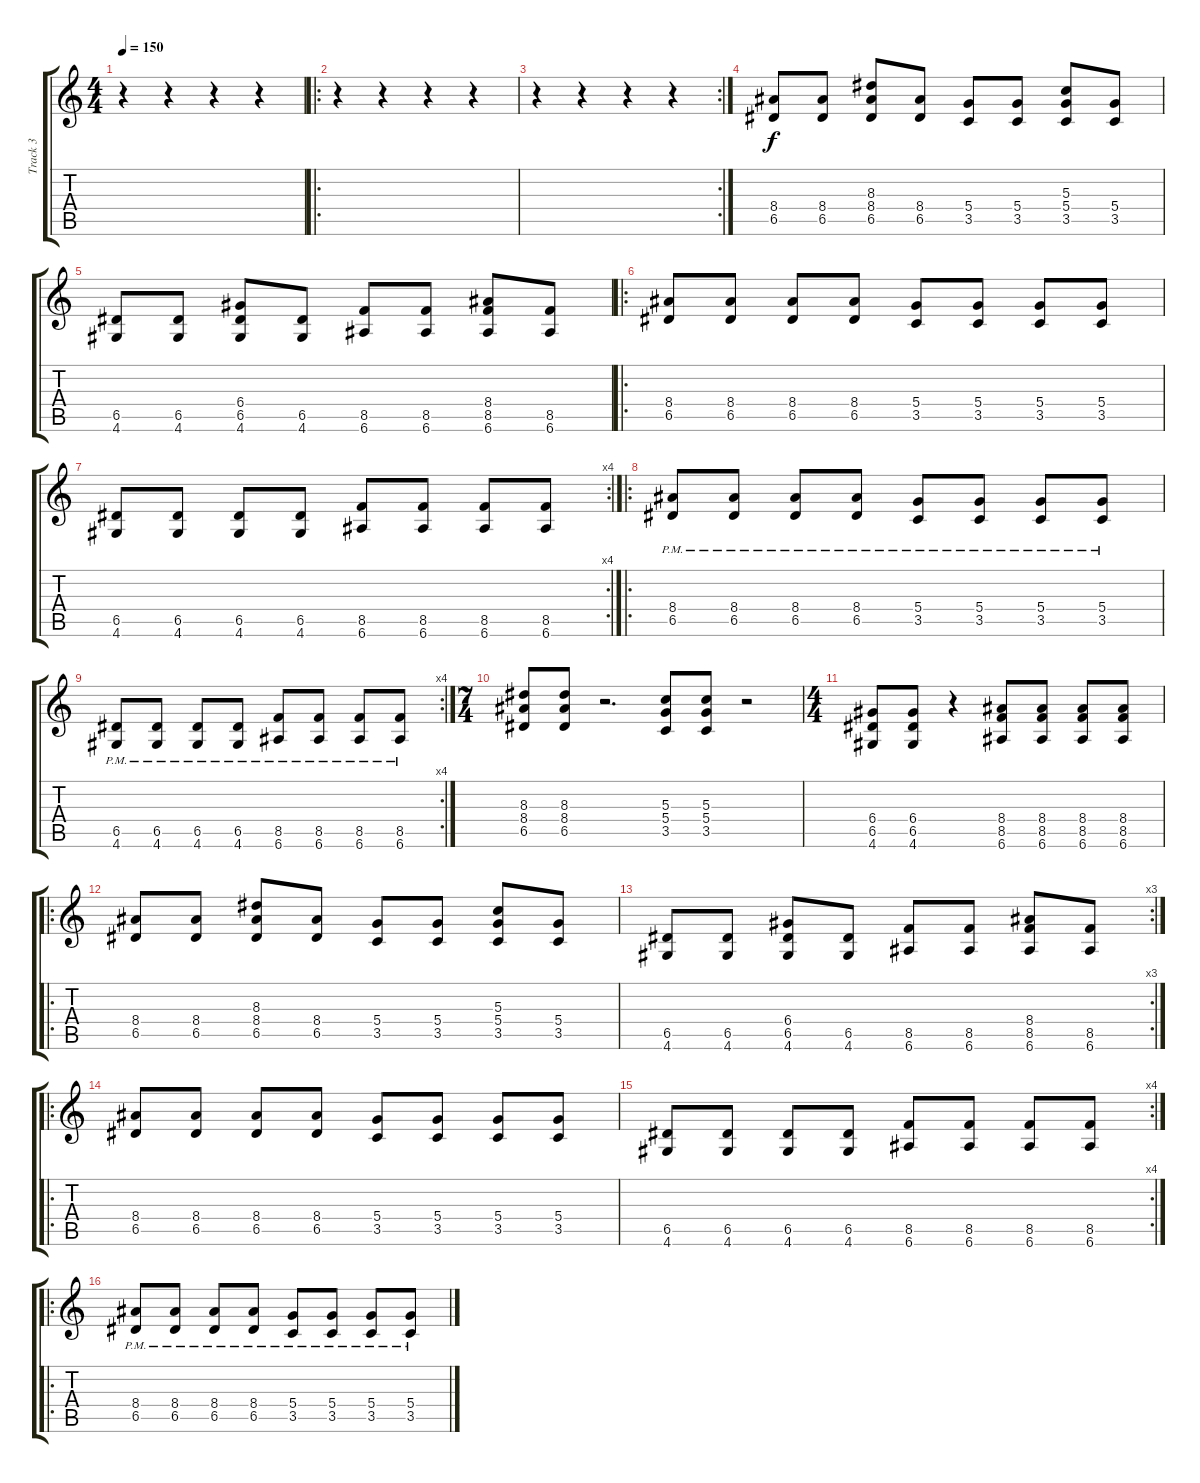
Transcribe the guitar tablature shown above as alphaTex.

\track ("Track 3" "Track 3") {instrument distortionguitar}
\staff {score tabs}
\tuning (E4 B3 G3 D3 A2 E2) {hide}
\ts (4 4)
\tempo 150
\clef g2
\ks c
r.4{dy f instrument distortionguitar} r.4 r.4 r.4 |
\ro
r.4 r.4 r.4 r.4 |
\rc 2
r.4 r.4 r.4 r.4 |
(8.4 6.5).8 (8.4 6.5).8 (8.3 8.4 6.5).8 (8.4 6.5).8 (5.4 3.5).8 (5.4 3.5).8 (5.3 5.4 3.5).8 (5.4 3.5).8 |
(6.5 4.6).8 (6.5 4.6).8 (6.4 6.5 4.6).8 (6.5 4.6).8 (8.5 6.6).8 (8.5 6.6).8 (8.4 8.5 6.6).8 (8.5 6.6).8 |
\ro
(8.4 6.5).8 (8.4 6.5).8 (8.4 6.5).8 (8.4 6.5).8 (5.4 3.5).8 (5.4 3.5).8 (5.4 3.5).8 (5.4 3.5).8 |
\rc 4
(6.5 4.6).8 (6.5 4.6).8 (6.5 4.6).8 (6.5 4.6).8 (8.5 6.6).8 (8.5 6.6).8 (8.5 6.6).8 (8.5 6.6).8 |
\ro
(8.4 6.5{pm}).8 (8.4 6.5{pm}).8 (8.4 6.5{pm}).8 (8.4 6.5{pm}).8 (5.4 3.5{pm}).8 (5.4 3.5{pm}).8 (5.4 3.5{pm}).8 (5.4 3.5{pm}).8 |
\rc 4
(6.5{pm} 4.6).8 (6.5{pm} 4.6).8 (6.5{pm} 4.6).8 (6.5{pm} 4.6).8 (8.5{pm} 6.6).8 (8.5{pm} 6.6).8 (8.5{pm} 6.6).8 (8.5{pm} 6.6).8 |
\ts (7 4)
(8.3 8.4 6.5).8 (8.3 8.4 6.5).8 r.2{d} (5.3 5.4 3.5).8 (5.3 5.4 3.5).8 r.2 |
\ts (4 4)
(6.4 6.5 4.6).8 (6.4 6.5 4.6).8 r.4 (8.4 8.5 6.6).8 (8.4 8.5 6.6).8 (8.4 8.5 6.6).8 (8.4 8.5 6.6).8 |
\ro
(8.4 6.5).8 (8.4 6.5).8 (8.3 8.4 6.5).8 (8.4 6.5).8 (5.4 3.5).8 (5.4 3.5).8 (5.3 5.4 3.5).8 (5.4 3.5).8 |
\rc 3
(6.5 4.6).8 (6.5 4.6).8 (6.4 6.5 4.6).8 (6.5 4.6).8 (8.5 6.6).8 (8.5 6.6).8 (8.4 8.5 6.6).8 (8.5 6.6).8 |
\ro
(8.4 6.5).8 (8.4 6.5).8 (8.4 6.5).8 (8.4 6.5).8 (5.4 3.5).8 (5.4 3.5).8 (5.4 3.5).8 (5.4 3.5).8 |
\rc 4
(6.5 4.6).8 (6.5 4.6).8 (6.5 4.6).8 (6.5 4.6).8 (8.5 6.6).8 (8.5 6.6).8 (8.5 6.6).8 (8.5 6.6).8 |
\ro
(8.4{pm} 6.5).8 (8.4{pm} 6.5).8 (8.4{pm} 6.5).8 (8.4{pm} 6.5).8 (5.4{pm} 3.5).8 (5.4{pm} 3.5).8 (5.4{pm} 3.5).8 (5.4{pm} 3.5).8
